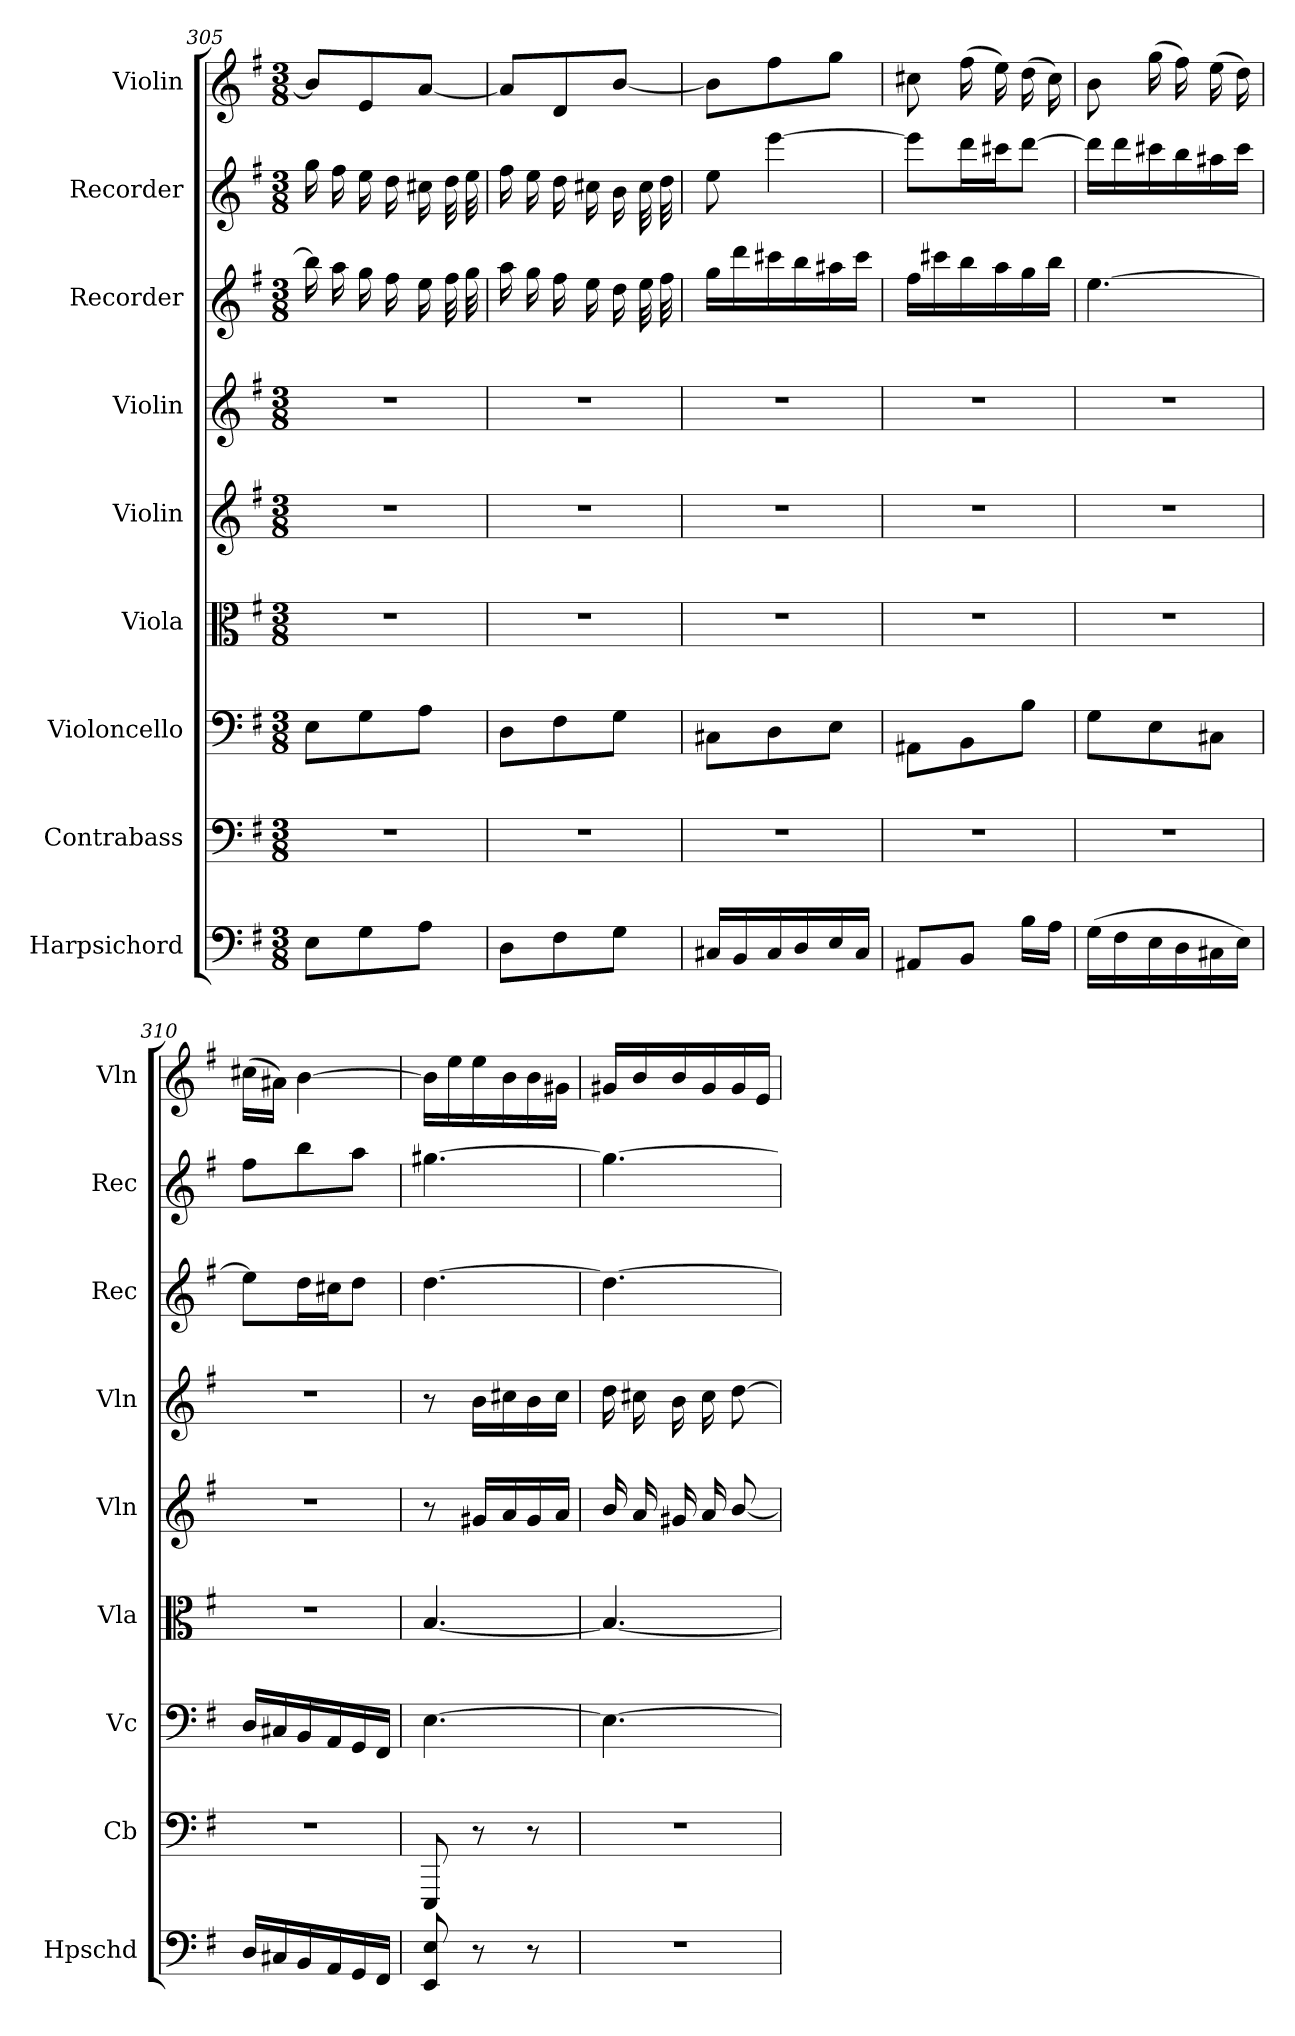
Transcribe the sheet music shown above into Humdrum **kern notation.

**kern	**kern	**kern	**kern	**kern	**kern	**kern	**kern	**kern
*part9	*part8	*part7	*part6	*part5	*part4	*part3	*part2	*part1
*staff9	*staff8	*staff7	*staff6	*staff5	*staff4	*staff3	*staff2	*staff1
*I"Harpsichord	*I"Contrabass	*I"Violoncello	*I"Viola	*I"Violin	*I"Violin	*I"Recorder	*I"Recorder	*I"Violin
*I'Hpschd	*I'Cb	*I'Vc	*I'Vla	*I'Vln	*I'Vln	*I'Rec	*I'Rec	*I'Vln
*clefF4	*clefF4	*clefF4	*clefC3	*clefG2	*clefG2	*clefG2	*clefG2	*clefG2
*	*ITrd7c12	*	*	*	*	*	*	*
*k[f#]	*k[f#]	*k[f#]	*k[f#]	*k[f#]	*k[f#]	*k[f#]	*k[f#]	*k[f#]
*G:	*G:	*G:	*G:	*G:	*G:	*G:	*G:	*G:
*M3/8	*M3/8	*M3/8	*M3/8	*M3/8	*M3/8	*M3/8	*M3/8	*M3/8
=305	=305	=305	=305	=305	=305	=305	=305	=305
8E\L	4.r	8E\L	4.r	4.r	4.r	16bb\]	16gg\	8b/L]
.	.	.	.	.	.	16aa\	16ff#\	.
8G\	.	8G\	.	.	.	16gg\	16ee\	8e/
.	.	.	.	.	.	16ff#\	16dd\	.
8A\J	.	8A\J	.	.	.	16ee\	16cc#X\	[8a/J
.	.	.	.	.	.	32ff#\	32dd\	.
.	.	.	.	.	.	32gg\	32ee\	.
=306	=306	=306	=306	=306	=306	=306	=306	=306
8D\L	4.r	8D\L	4.r	4.r	4.r	16aa\	16ff#\	8a/L]
.	.	.	.	.	.	16gg\	16ee\	.
8F#\	.	8F#\	.	.	.	16ff#\	16dd\	8d/
.	.	.	.	.	.	16ee\	16cc#X\	.
8G\J	.	8G\J	.	.	.	16dd\	16b\	[8b/J
.	.	.	.	.	.	32ee\	32cc#\	.
.	.	.	.	.	.	32ff#\	32dd\	.
=307	=307	=307	=307	=307	=307	=307	=307	=307
16C#X/LL	4.r	8C#X\L	4.r	4.r	4.r	16gg\LL	8ee\	8b\L]
16BB/	.	.	.	.	.	16ddd\	.	.
16C#/	.	8D\	.	.	.	16ccc#X\	[4eee\	8ff#\
16D/	.	.	.	.	.	16bb\	.	.
16E/	.	8E\J	.	.	.	16aa#X\	.	8gg\J
16C#/JJ	.	.	.	.	.	16ccc#\JJ	.	.
=308	=308	=308	=308	=308	=308	=308	=308	=308
8AA#X/L	4.r	8AA#X\L	4.r	4.r	4.r	16ff#\LL	8eee\L]	8cc#X\
.	.	.	.	.	.	16ccc#X\	.	.
8BB/J	.	8BB\	.	.	.	16bb\	16ddd\L	(16ff#\
.	.	.	.	.	.	16aa\	16ccc#X\J	16ee\)
16B\LL	.	8B\J	.	.	.	16gg\	[8ddd\J	(16dd\
16A\JJ	.	.	.	.	.	16bb\JJ	.	16cc#\)
=309	=309	=309	=309	=309	=309	=309	=309	=309
(16G\LL	4.r	8G\L	4.r	4.r	4.r	[4.ee\	16ddd\LL]	8b\
16F#\	.	.	.	.	.	.	16ddd\	.
16E\	.	8E\	.	.	.	.	16ccc#X\	(16gg\
16D\	.	.	.	.	.	.	16bb\	16ff#\)
16C#X\	.	8C#X\J	.	.	.	.	16aa#X\	(16ee\
16E\JJ)	.	.	.	.	.	.	16ccc#\JJ	16dd\)
=310	=310	=310	=310	=310	=310	=310	=310	=310
16D/LL	4.r	16D/LL	4.r	4.r	4.r	8ee\L]	8ff#\L	(16cc#X\LL
16C#X/	.	16C#X/	.	.	.	.	.	16a#X\JJ)
16BB/	.	16BB/	.	.	.	16dd\L	8bb\	[4b\
16AA/	.	16AA/	.	.	.	16cc#X\J	.	.
16GG/	.	16GG/	.	.	.	8dd\J	8aa\J	.
16FF#/JJ	.	16FF#/JJ	.	.	.	.	.	.
=311	=311	=311	=311	=311	=311	=311	=311	=311
8EE/ 8E/	8EEEE/	[4.E\	[4.B/	8r	8r	[4.dd\	[4.gg#X\	16b\LL]
.	.	.	.	.	.	.	.	16ee\
8r	8r	.	.	16g#X/LL	16b\LL	.	.	16ee\
.	.	.	.	16a/	16cc#X\	.	.	16b\
8r	8r	.	.	16g#/	16b\	.	.	16b\
.	.	.	.	16a/JJ	16cc#\JJ	.	.	16g#X\JJ
=312	=312	=312	=312	=312	=312	=312	=312	=312
4.r	4.r	4.E\_	4.B/_	16b/	16dd\	4.dd\_	4.gg#\_	16g#X/LL
.	.	.	.	16a/	16cc#X\	.	.	16b/
.	.	.	.	16g#X/	16b\	.	.	16b/
.	.	.	.	16a/	16cc#\	.	.	16g#/
.	.	.	.	[8b/	[8dd\	.	.	16g#/
.	.	.	.	.	.	.	.	16e/JJ
=	=	=	=	=	=	=	=	=
*-	*-	*-	*-	*-	*-	*-	*-	*-
